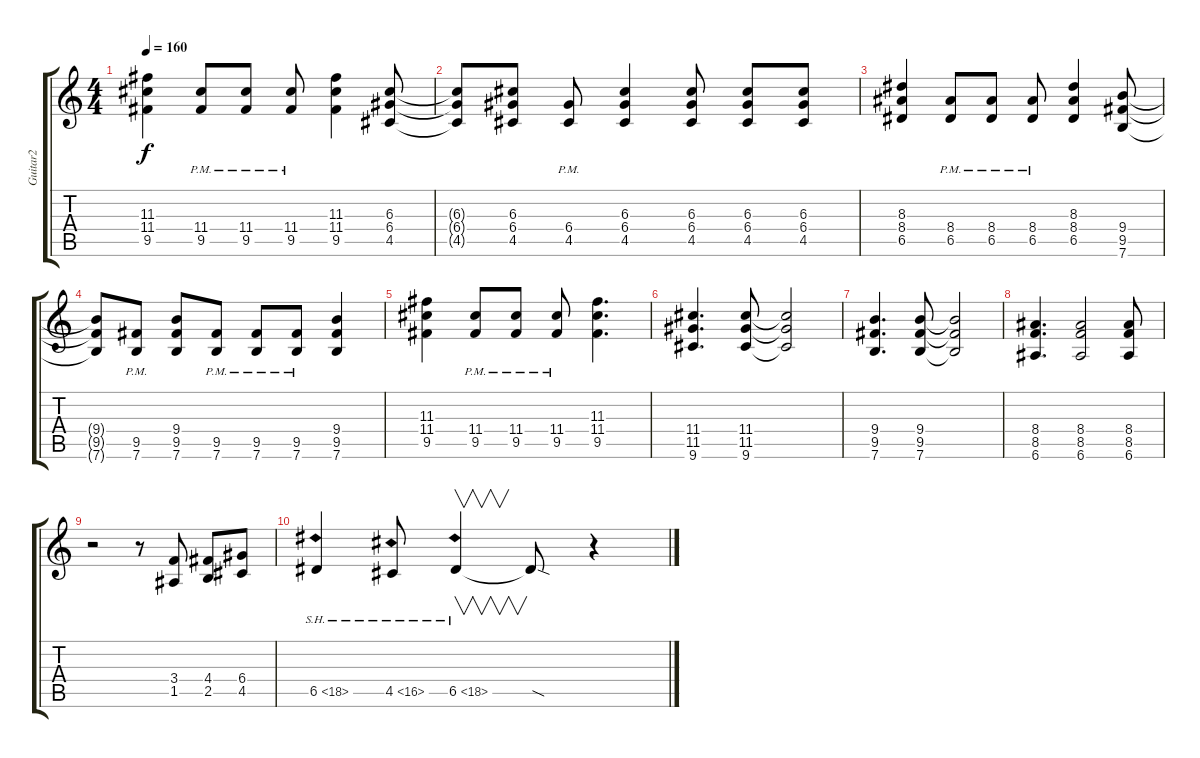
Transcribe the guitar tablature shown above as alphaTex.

\track ("Guitar2" "Guitar2") {instrument overdrivenguitar}
\staff {score tabs}
\tuning (E4 B3 G3 D3 A2 E2) {hide}
\ts (4 4)
\tempo 160
\clef g2
\ks c
(11.3 11.4 9.5).4{dy f} (11.4{pm} 9.5{pm}).8 (11.4{pm} 9.5{pm}).8 (11.4{pm} 9.5{pm}).8 (11.3 11.4 9.5).4 (6.3 6.4 4.5).8 |
(6.3{t} 6.4{t} 4.5{t}).8 (6.3 6.4 4.5).8 (6.4{pm} 4.5{pm}).8 (6.3 6.4 4.5).4 (6.3 6.4 4.5).8 (6.3 6.4 4.5).8 (6.3 6.4 4.5).8 |
(8.3 8.4 6.5).4 (8.4{pm} 6.5{pm}).8 (8.4{pm} 6.5{pm}).8 (8.4{pm} 6.5{pm}).8 (8.3 8.4 6.5).4 (9.4 9.5 7.6).8 |
(9.4{t} 9.5{t} 7.6{t}).8 (9.5{pm} 7.6{pm}).8 (9.4 9.5 7.6).8 (9.5{pm} 7.6{pm}).8 (9.5{pm} 7.6{pm}).8 (9.5{pm} 7.6{pm}).8 (9.4 9.5 7.6).4 |
(11.3 11.4 9.5).4 (11.4{pm} 9.5{pm}).8 (11.4{pm} 9.5{pm}).8 (11.4{pm} 9.5{pm}).8 (11.3 11.4 9.5).4{d} |
(11.4 11.5 9.6).4{d} (11.4 11.5 9.6).8 (11.4{t} 11.5{t} 9.6{t}).2 |
(9.4 9.5 7.6).4{d} (9.4 9.5 7.6).8 (9.4{t} 9.5{t} 7.6{t}).2 |
(8.4 8.5 6.6).4{d} (8.4 8.5 6.6).2 (8.4 8.5 6.6).8 |
r.2 r.8 (3.4 1.5).8 (4.4 2.5).8 (6.4 4.5).8 |
6.5{sh 12}.4 4.5{sh 12}.8 6.5{sh 12}.4{v} 6.5{sod t}.8 r.4
